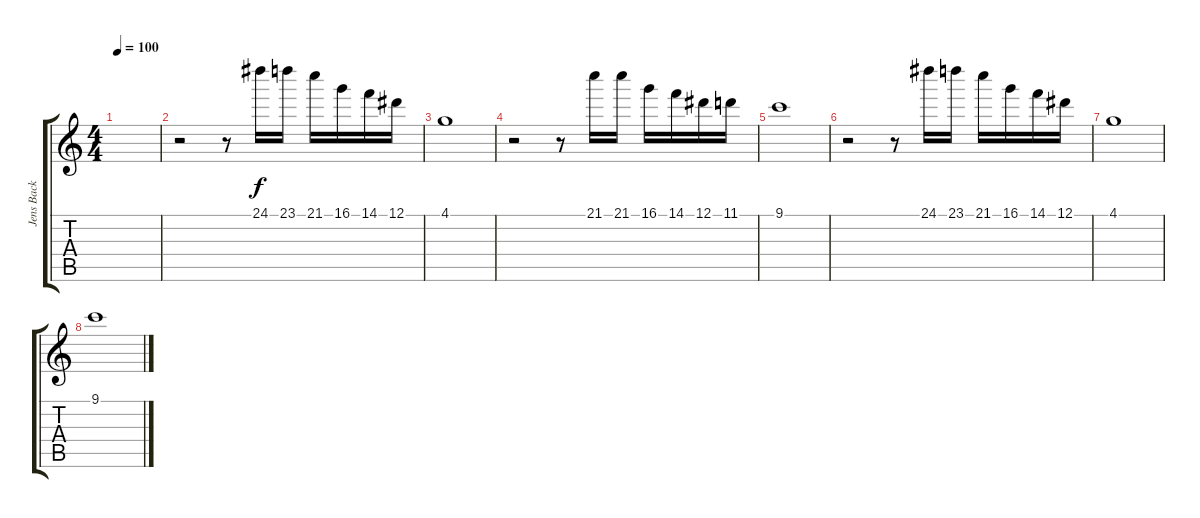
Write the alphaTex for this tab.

\track ("Jens Back" "Jens Back") {instrument glockenspiel}
\staff {score tabs}
\tuning (Eb5 Bb4 Gb3 Db3 Ab2 Eb2) {hide}
\ts (4 4)
\tempo 100
\clef g2
\ks c
|
r.2 r.8 24.1.16 23.1.16 21.1.16 16.1.16 14.1.16 12.1.16 |
4.1.1 |
r.2 r.8 21.1.16 21.1.16 16.1.16 14.1.16 12.1.16 11.1.16 |
9.1.1 |
r.2 r.8 24.1.16 23.1.16 21.1.16 16.1.16 14.1.16 12.1.16 |
4.1.1 |
9.1.1
